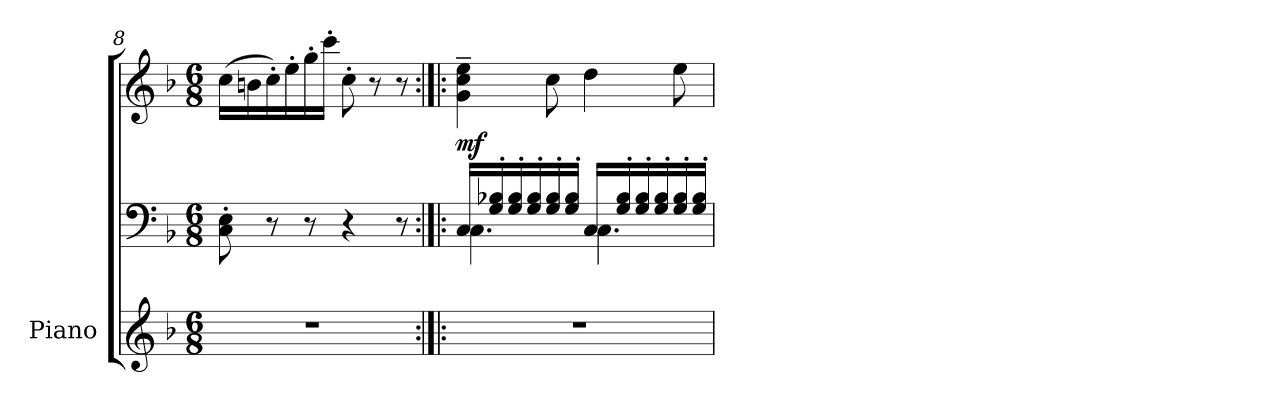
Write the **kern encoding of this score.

**kern	**kern	**kern	**dynam
*part1	*part1	*part1	*part1
*staff3	*staff2	*staff1	*staff1/2/3
*I"Piano	*	*	*
*I'Pno	*	*	*
*clefG2	*clefF4	*clefG2	*
*k[b-]	*k[b-]	*k[b-]	*
*M6/8	*M6/8	*M6/8	*
=8	=8	=8	=8
2.r	8C\' 8E\'	(>16cc\LL	.
.	.	16bn\	.
.	8r	16cc'\)	.
.	.	16ee'\	.
.	8r	16gg'\	.
.	.	16ccc'\JJ	.
.	4r	8cc'\	.
.	.	8r	.
.	8r	8r	.
!!LO:LB:g=z
=9:|!|:	=9:|!|:	=9:|!|:	=9:|!|:
*	*^	*	*
!	!	!LO:N:head=solid	!	!LO:DY:b
2.r	16C</LL	4.C\	4g\~ 4cc\~ 4ee\~	mf
.	16G/<'< 16B-X/<'<	.	.	.
.	16G/' 16B-/'	.	.	.
.	16G/' 16B-/'	.	.	.
.	16G/' 16B-/'	.	8cc\	.
.	16G/' 16B-/'JJ	.	.	.
!	!	!LO:N:head=solid	!	!
.	16C/LL	4.C\	4dd\	.
.	16G/' 16B-/'	.	.	.
.	16G/' 16B-/'	.	.	.
.	16G/' 16B-/'	.	.	.
.	16G/' 16B-/'	.	8ee\	.
.	16G/' 16B-/'JJ	.	.	.
*	*v	*v	*	*
=	=	=	=
*-	*-	*-	*-
